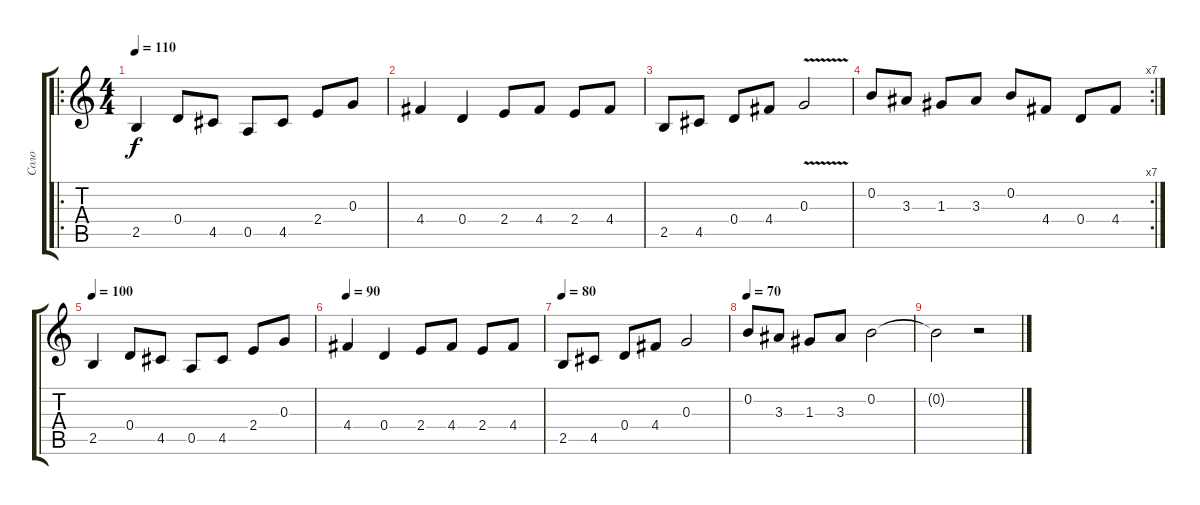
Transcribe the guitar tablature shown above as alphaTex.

\track ("Соло" "Соло") {instrument distortionguitar}
\staff {score tabs}
\tuning (E4 B3 G3 D3 A2 E2) {hide}
\ro
\ts (4 4)
\tempo 110
\clef g2
\ks c
2.5.4{dy f} 0.4.8 4.5.8 0.5.8 4.5.8 2.4.8 0.3.8 |
4.4.4 0.4.4 2.4.8 4.4.8 2.4.8 4.4.8 |
2.5.8 4.5.8 0.4.8 4.4.8 0.3{v}.2 |
\rc 7
0.2.8 3.3.8 1.3.8 3.3.8 0.2.8 4.4.8 0.4.8 4.4.8 |
\tempo 100
2.5.4 0.4.8 4.5.8 0.5.8 4.5.8 2.4.8 0.3.8 |
\tempo 90
4.4.4 0.4.4 2.4.8 4.4.8 2.4.8 4.4.8 |
\tempo 80
2.5.8 4.5.8 0.4.8 4.4.8 0.3.2 |
\tempo 70
0.2.8 3.3.8 1.3.8 3.3.8 0.2.2 |
0.2{t}.2 r.2
